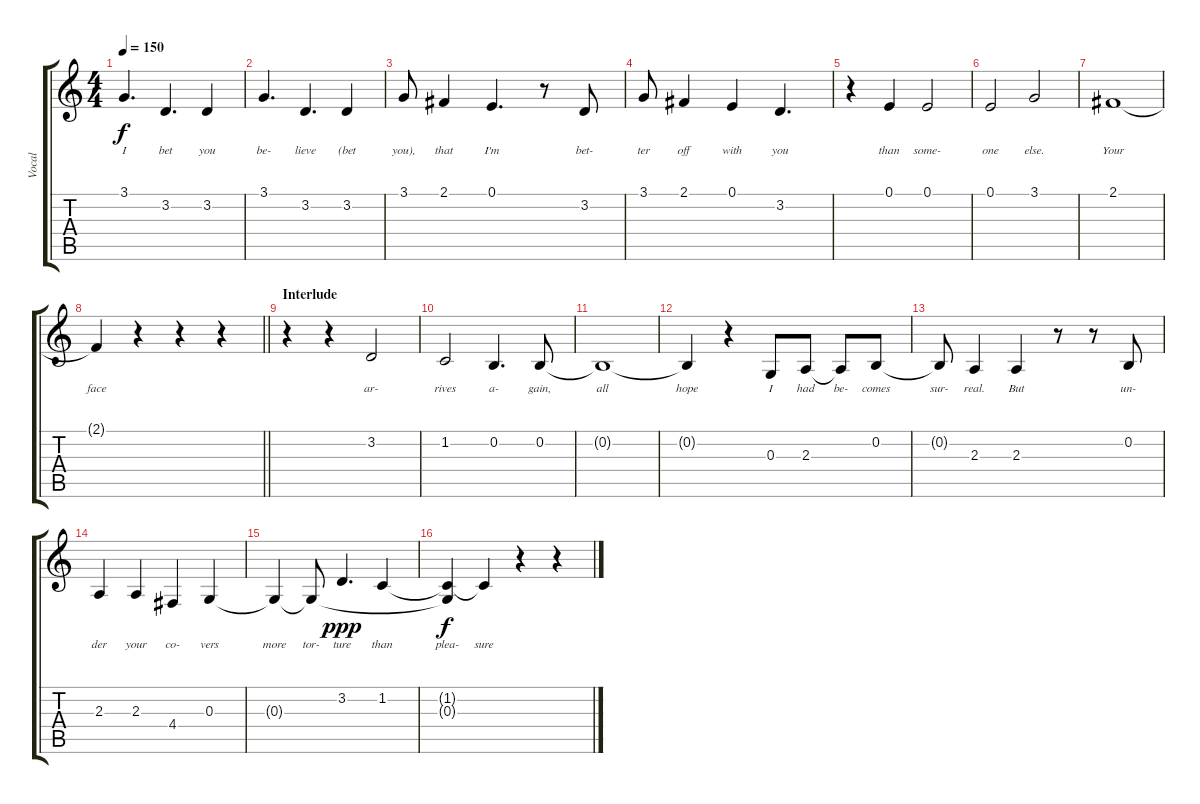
\track ("Vocal" "Vocal") {instrument clarinet}
\staff {score tabs}
\tuning (E4 B3 G3 D3 A2 E2) {hide}
\ts (4 4)
\tempo 150
\clef g2
\ks c
3.1.4{d lyrics (0 "I") lyrics (1 "") lyrics (2 "") lyrics (3 "") lyrics (4 "") dy f} 3.2.4{d lyrics (0 "bet") lyrics (1 "") lyrics (2 "") lyrics (3 "") lyrics (4 "")} 3.2.4{lyrics (0 "you") lyrics (1 "") lyrics (2 "") lyrics (3 "") lyrics (4 "")} |
3.1.4{d lyrics (0 "be-") lyrics (1 "") lyrics (2 "") lyrics (3 "") lyrics (4 "")} 3.2.4{d lyrics (0 "lieve") lyrics (1 "") lyrics (2 "") lyrics (3 "") lyrics (4 "")} 3.2.4{lyrics (0 "(bet") lyrics (1 "") lyrics (2 "") lyrics (3 "") lyrics (4 "")} |
3.1.8{lyrics (0 "you),") lyrics (1 "") lyrics (2 "") lyrics (3 "") lyrics (4 "")} 2.1.4{lyrics (0 "that") lyrics (1 "") lyrics (2 "") lyrics (3 "") lyrics (4 "")} 0.1.4{d lyrics (0 "I'm") lyrics (1 "") lyrics (2 "") lyrics (3 "") lyrics (4 "")} r.8 3.2.8{lyrics (0 "bet-") lyrics (1 "") lyrics (2 "") lyrics (3 "") lyrics (4 "")} |
3.1.8{lyrics (0 "ter") lyrics (1 "") lyrics (2 "") lyrics (3 "") lyrics (4 "")} 2.1.4{lyrics (0 "off") lyrics (1 "") lyrics (2 "") lyrics (3 "") lyrics (4 "")} 0.1.4{lyrics (0 "with") lyrics (1 "") lyrics (2 "") lyrics (3 "") lyrics (4 "")} 3.2.4{d lyrics (0 "you") lyrics (1 "") lyrics (2 "") lyrics (3 "") lyrics (4 "")} |
r.4 0.1.4{lyrics (0 "than") lyrics (1 "") lyrics (2 "") lyrics (3 "") lyrics (4 "")} 0.1.2{lyrics (0 "some-") lyrics (1 "") lyrics (2 "") lyrics (3 "") lyrics (4 "")} |
0.1.2{lyrics (0 "one") lyrics (1 "") lyrics (2 "") lyrics (3 "") lyrics (4 "")} 3.1.2{lyrics (0 "else.") lyrics (1 "") lyrics (2 "") lyrics (3 "") lyrics (4 "")} |
2.1.1{lyrics (0 "Your") lyrics (1 "") lyrics (2 "") lyrics (3 "") lyrics (4 "")} |
\barLineRight lightlight
2.1{t}.4{lyrics (0 "face") lyrics (1 "") lyrics (2 "") lyrics (3 "") lyrics (4 "")} r.4 r.4 r.4 |
\section ("" "Interlude")
r.4 r.4 3.2.2{lyrics (0 "ar-") lyrics (1 "") lyrics (2 "") lyrics (3 "") lyrics (4 "")} |
1.2.2{lyrics (0 "rives") lyrics (1 "") lyrics (2 "") lyrics (3 "") lyrics (4 "")} 0.2.4{d lyrics (0 "a-") lyrics (1 "") lyrics (2 "") lyrics (3 "") lyrics (4 "")} 0.2.8{lyrics (0 "gain,") lyrics (1 "") lyrics (2 "") lyrics (3 "") lyrics (4 "")} |
0.2{t}.1{lyrics (0 "all") lyrics (1 "") lyrics (2 "") lyrics (3 "") lyrics (4 "")} |
0.2{t}.4{lyrics (0 "hope") lyrics (1 "") lyrics (2 "") lyrics (3 "") lyrics (4 "")} r.4 0.3.8{lyrics (0 "I") lyrics (1 "") lyrics (2 "") lyrics (3 "") lyrics (4 "")} 2.3.8{lyrics (0 "had") lyrics (1 "") lyrics (2 "") lyrics (3 "") lyrics (4 "")} 2.3{t}.8{lyrics (0 "be-") lyrics (1 "") lyrics (2 "") lyrics (3 "") lyrics (4 "")} 0.2.8{lyrics (0 "comes") lyrics (1 "") lyrics (2 "") lyrics (3 "") lyrics (4 "")} |
0.2{t}.8{lyrics (0 "sur-") lyrics (1 "") lyrics (2 "") lyrics (3 "") lyrics (4 "")} 2.3.4{lyrics (0 "real.") lyrics (1 "") lyrics (2 "") lyrics (3 "") lyrics (4 "")} 2.3.4{lyrics (0 "But") lyrics (1 "") lyrics (2 "") lyrics (3 "") lyrics (4 "")} r.8 r.8 0.2.8{lyrics (0 "un-") lyrics (1 "") lyrics (2 "") lyrics (3 "") lyrics (4 "")} |
2.3.4{lyrics (0 "der") lyrics (1 "") lyrics (2 "") lyrics (3 "") lyrics (4 "")} 2.3.4{lyrics (0 "your") lyrics (1 "") lyrics (2 "") lyrics (3 "") lyrics (4 "")} 4.4.4{lyrics (0 "co-") lyrics (1 "") lyrics (2 "") lyrics (3 "") lyrics (4 "")} 0.3.4{lyrics (0 "vers") lyrics (1 "") lyrics (2 "") lyrics (3 "") lyrics (4 "")} |
0.3{t}.4{lyrics (0 "more") lyrics (1 "") lyrics (2 "") lyrics (3 "") lyrics (4 "")} 0.3{t}.8{lyrics (0 "tor-") lyrics (1 "") lyrics (2 "") lyrics (3 "") lyrics (4 "")} 3.2.4{d lyrics (0 "ture") lyrics (1 "") lyrics (2 "") lyrics (3 "") lyrics (4 "") dy ppp} 1.2.4{lyrics (0 "than") lyrics (1 "") lyrics (2 "") lyrics (3 "") lyrics (4 "")} |
(1.2{t} 0.3{t}).4{lyrics (0 "plea-") lyrics (1 "") lyrics (2 "") lyrics (3 "") lyrics (4 "") dy f} 1.2{t}.4{lyrics (0 "sure") lyrics (1 "") lyrics (2 "") lyrics (3 "") lyrics (4 "")} r.4 r.4
